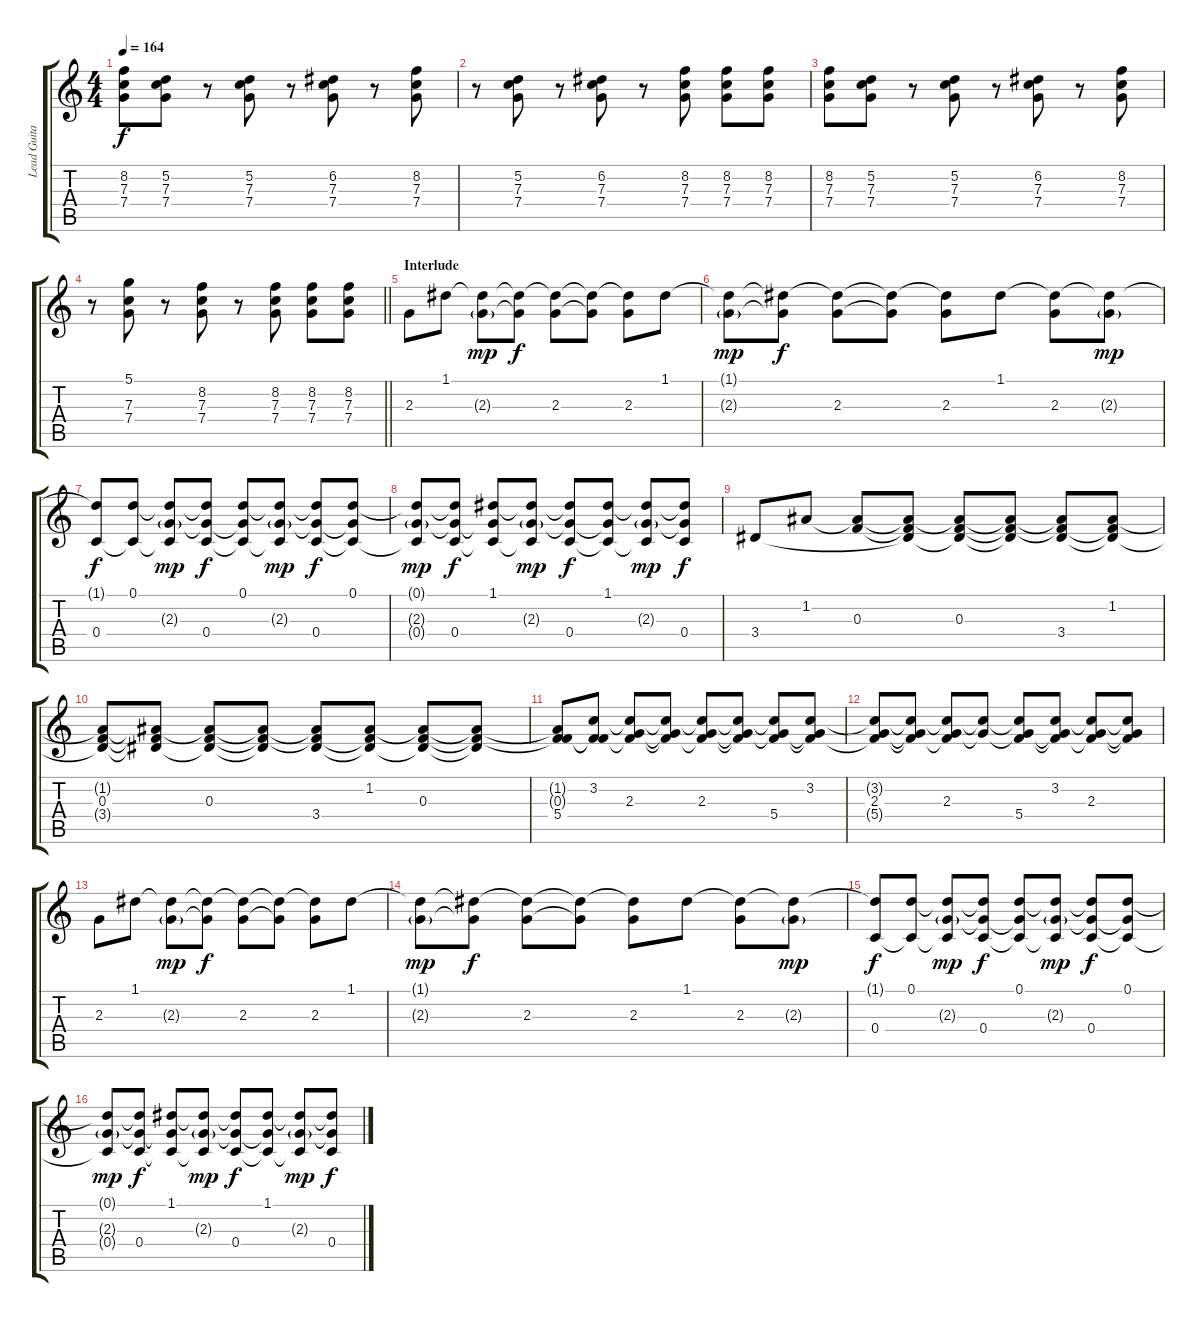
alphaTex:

\track ("Lead Guitar (Andi)" "Lead Guita") {instrument distortionguitar}
\staff {score tabs}
\tuning (D4 A3 F3 C3 G2 C2) {hide}
\ts (4 4)
\tempo 164
\clef g2
\ks c
(8.2 7.3 7.4).8{dy f} (5.2 7.3 7.4).8 r.8 (5.2 7.3 7.4).8 r.8 (6.2 7.3 7.4).8 r.8 (8.2 7.3 7.4).8 |
r.8 (5.2 7.3 7.4).8 r.8 (6.2 7.3 7.4).8 r.8 (8.2 7.3 7.4).8 (8.2 7.3 7.4).8 (8.2 7.3 7.4).8 |
(8.2 7.3 7.4).8 (5.2 7.3 7.4).8 r.8 (5.2 7.3 7.4).8 r.8 (6.2 7.3 7.4).8 r.8 (8.2 7.3 7.4).8 |
\barLineRight lightlight
r.8 (5.1 7.3 7.4).8 r.8 (8.2 7.3 7.4).8 r.8 (8.2 7.3 7.4).8 (8.2 7.3 7.4).8 (8.2 7.3 7.4).8 |
\section ("" "Interlude")
2.3.8{balance 12 instrument electricguitarclean} 1.1.8 (1.1{t} 2.3{g}).8{dy mp} (1.1{t} 2.3{t}).8{dy f} (1.1{t} 2.3).8 (1.1{t} 2.3{t}).8 (1.1{t} 2.3).8 1.1.8 |
(1.1{t} 2.3{g}).8{dy mp} (1.1{t} 2.3{t}).8{dy f} (1.1{t} 2.3).8 (1.1{t} 2.3{t}).8 (1.1{t} 2.3).8 1.1.8 (1.1{t} 2.3).8 (1.1{t} 2.3{g}).8{dy mp} |
(1.1{t} 0.4).8{dy f} (0.1 0.4{t}).8 (0.1{t} 2.3{g} 0.4{t}).8{dy mp} (0.1{t} 2.3{t} 0.4).8{dy f} (0.1 2.3{t} 0.4{t}).8 (0.1{t} 2.3{g} 0.4{t}).8{dy mp} (0.1{t} 2.3{t} 0.4).8{dy f} (0.1 2.3{t} 0.4{t}).8 |
(0.1{t} 2.3{g} 0.4{t}).8{dy mp} (0.1{t} 2.3{t} 0.4).8{dy f} (1.1 2.3{t} 0.4{t}).8 (1.1{t} 2.3{g} 0.4{t}).8{dy mp} (1.1{t} 2.3{t} 0.4).8{dy f} (1.1 2.3{t} 0.4{t}).8 (1.1{t} 2.3{g} 0.4{t}).8{dy mp} (1.1{t} 2.3{t} 0.4).8{dy f} |
3.4.8 1.2.8 (1.2{t} 0.3).8 (1.2{t} 0.3{t} 3.4{t}).8 (1.2{t} 0.3 3.4{t}).8 (1.2{t} 0.3{t} 3.4{t}).8 (1.2{t} 0.3{t} 3.4).8 (1.2 0.3{t} 3.4{t}).8 |
(1.2{t} 0.3 3.4{t}).8 (1.2{t} 0.3{t} 3.4{t}).8 (1.2{t} 0.3 3.4{t}).8 (1.2{t} 0.3{t} 3.4{t}).8 (1.2{t} 0.3{t} 3.4).8 (1.2 0.3{t} 3.4{t}).8 (1.2{t} 0.3 3.4{t}).8 (1.2{t} 0.3{t} 3.4{t}).8 |
(1.2{t} 0.3{t} 5.4).8 (3.2 0.3{t} 5.4{t}).8 (3.2{t} 2.3 5.4{t}).8 (3.2{t} 2.3{t} 5.4{t}).8 (3.2{t} 2.3 5.4{t}).8 (3.2{t} 2.3{t} 5.4{t}).8 (3.2{t} 2.3{t} 5.4).8 (3.2 2.3{t} 5.4{t}).8 |
(3.2{t} 2.3 5.4{t}).8 (3.2{t} 2.3{t} 5.4{t}).8 (3.2{t} 2.3 5.4{t}).8 (3.2{t} 2.3{t}).8 (3.2{t} 2.3{t} 5.4).8 (3.2 2.3{t} 5.4{t}).8 (3.2{t} 2.3 5.4{t}).8 (3.2{t} 2.3{t} 5.4{t}).8 |
2.3.8 1.1.8 (1.1{t} 2.3{g}).8{dy mp} (1.1{t} 2.3{t}).8{dy f} (1.1{t} 2.3).8 (1.1{t} 2.3{t}).8 (1.1{t} 2.3).8 1.1.8 |
(1.1{t} 2.3{g}).8{dy mp} (1.1{t} 2.3{t}).8{dy f} (1.1{t} 2.3).8 (1.1{t} 2.3{t}).8 (1.1{t} 2.3).8 1.1.8 (1.1{t} 2.3).8 (1.1{t} 2.3{g}).8{dy mp} |
(1.1{t} 0.4).8{dy f} (0.1 0.4{t}).8 (0.1{t} 2.3{g} 0.4{t}).8{dy mp} (0.1{t} 2.3{t} 0.4).8{dy f} (0.1 2.3{t} 0.4{t}).8 (0.1{t} 2.3{g} 0.4{t}).8{dy mp} (0.1{t} 2.3{t} 0.4).8{dy f} (0.1 2.3{t} 0.4{t}).8 |
(0.1{t} 2.3{g} 0.4{t}).8{dy mp} (0.1{t} 2.3{t} 0.4).8{dy f} (1.1 2.3{t} 0.4{t}).8 (1.1{t} 2.3{g} 0.4{t}).8{dy mp} (1.1{t} 2.3{t} 0.4).8{dy f} (1.1 2.3{t} 0.4{t}).8 (1.1{t} 2.3{g} 0.4{t}).8{dy mp} (1.1{t} 2.3{t} 0.4).8{dy f}
